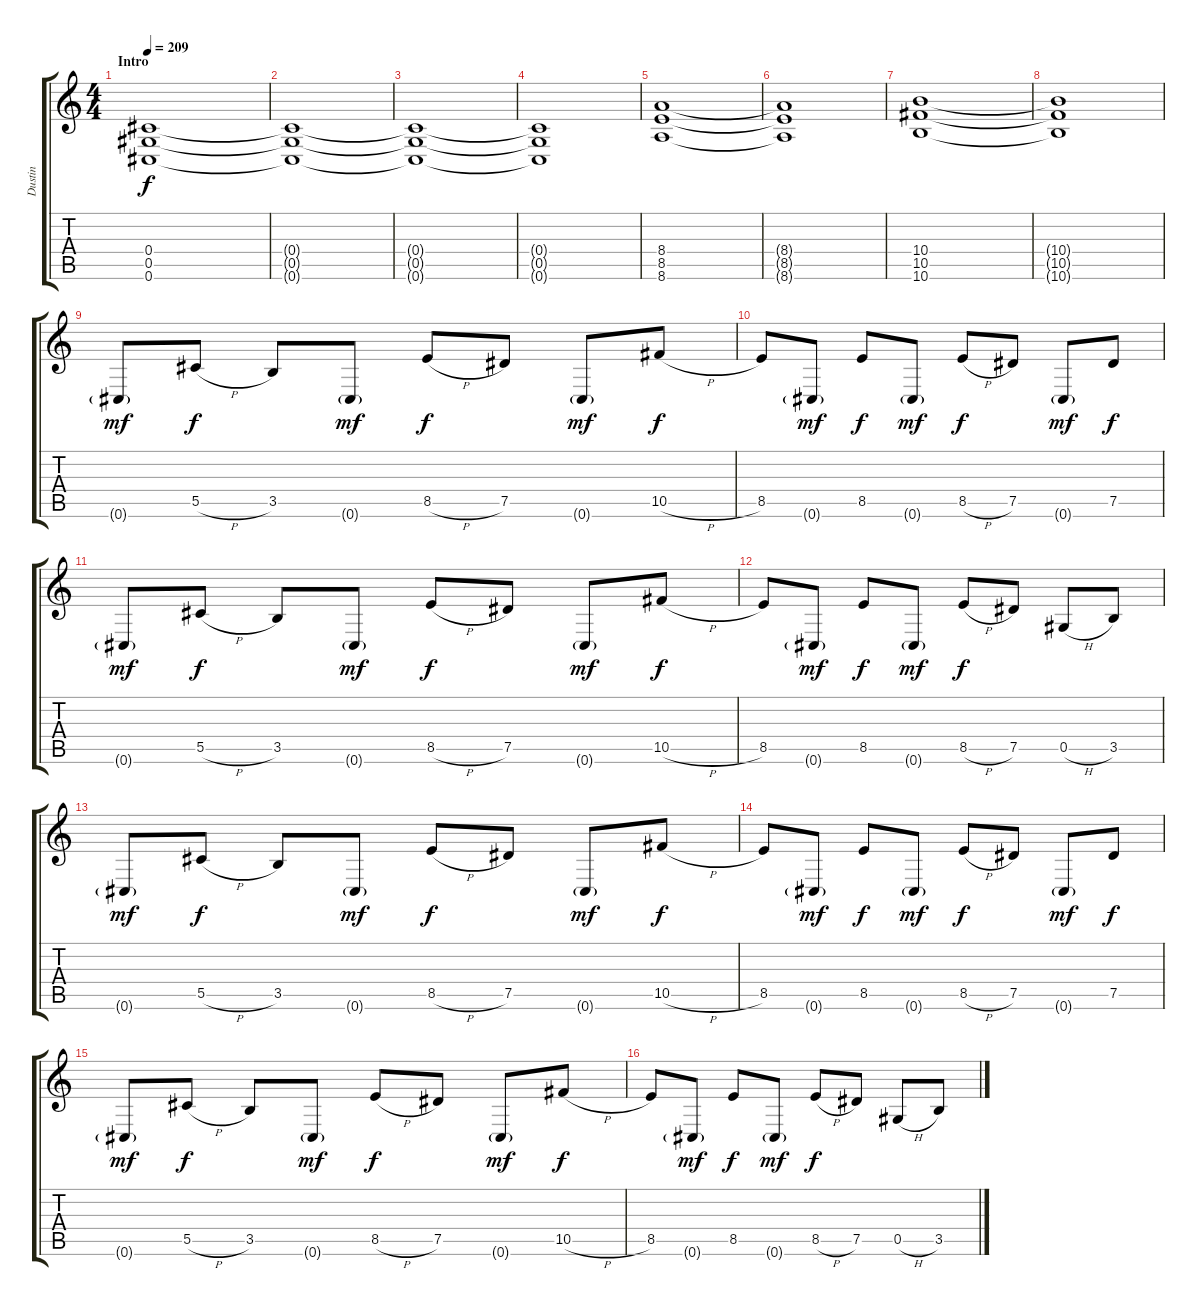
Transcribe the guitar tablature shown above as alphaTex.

\track ("Dustin" "Dustin") {instrument overdrivenguitar}
\staff {score tabs}
\tuning (Eb4 Bb3 Gb3 Db3 Ab2 Db2) {hide}
\ts (4 4)
\section ("" "Intro")
\tempo 209
\clef g2
\ks c
(0.4 0.5 0.6).1{dy f instrument overdrivenguitar} |
(0.4{t} 0.5{t} 0.6{t}).1 |
(0.4{t} 0.5{t} 0.6{t}).1 |
(0.4{t} 0.5{t} 0.6{t}).1 |
(8.4 8.5 8.6).1 |
(8.4{t} 8.5{t} 8.6{t}).1 |
(10.4 10.5 10.6).1 |
(10.4{t} 10.5{t} 10.6{t}).1 |
0.6{g}.8{dy mf} 5.5{h}.8{dy f} 3.5.8 0.6{g}.8{dy mf} 8.5{h}.8{dy f} 7.5.8 0.6{g}.8{dy mf} 10.5{h}.8{dy f} |
8.5.8 0.6{g}.8{dy mf} 8.5.8{dy f} 0.6{g}.8{dy mf} 8.5{h}.8{dy f} 7.5.8 0.6{g}.8{dy mf} 7.5.8{dy f} |
0.6{g}.8{dy mf} 5.5{h}.8{dy f} 3.5.8 0.6{g}.8{dy mf} 8.5{h}.8{dy f} 7.5.8 0.6{g}.8{dy mf} 10.5{h}.8{dy f} |
8.5.8 0.6{g}.8{dy mf} 8.5.8{dy f} 0.6{g}.8{dy mf} 8.5{h}.8{dy f} 7.5.8 0.5{h}.8 3.5.8 |
0.6{g}.8{dy mf} 5.5{h}.8{dy f} 3.5.8 0.6{g}.8{dy mf} 8.5{h}.8{dy f} 7.5.8 0.6{g}.8{dy mf} 10.5{h}.8{dy f} |
8.5.8 0.6{g}.8{dy mf} 8.5.8{dy f} 0.6{g}.8{dy mf} 8.5{h}.8{dy f} 7.5.8 0.6{g}.8{dy mf} 7.5.8{dy f} |
0.6{g}.8{dy mf} 5.5{h}.8{dy f} 3.5.8 0.6{g}.8{dy mf} 8.5{h}.8{dy f} 7.5.8 0.6{g}.8{dy mf} 10.5{h}.8{dy f} |
8.5.8 0.6{g}.8{dy mf} 8.5.8{dy f} 0.6{g}.8{dy mf} 8.5{h}.8{dy f} 7.5.8 0.5{h}.8 3.5.8
